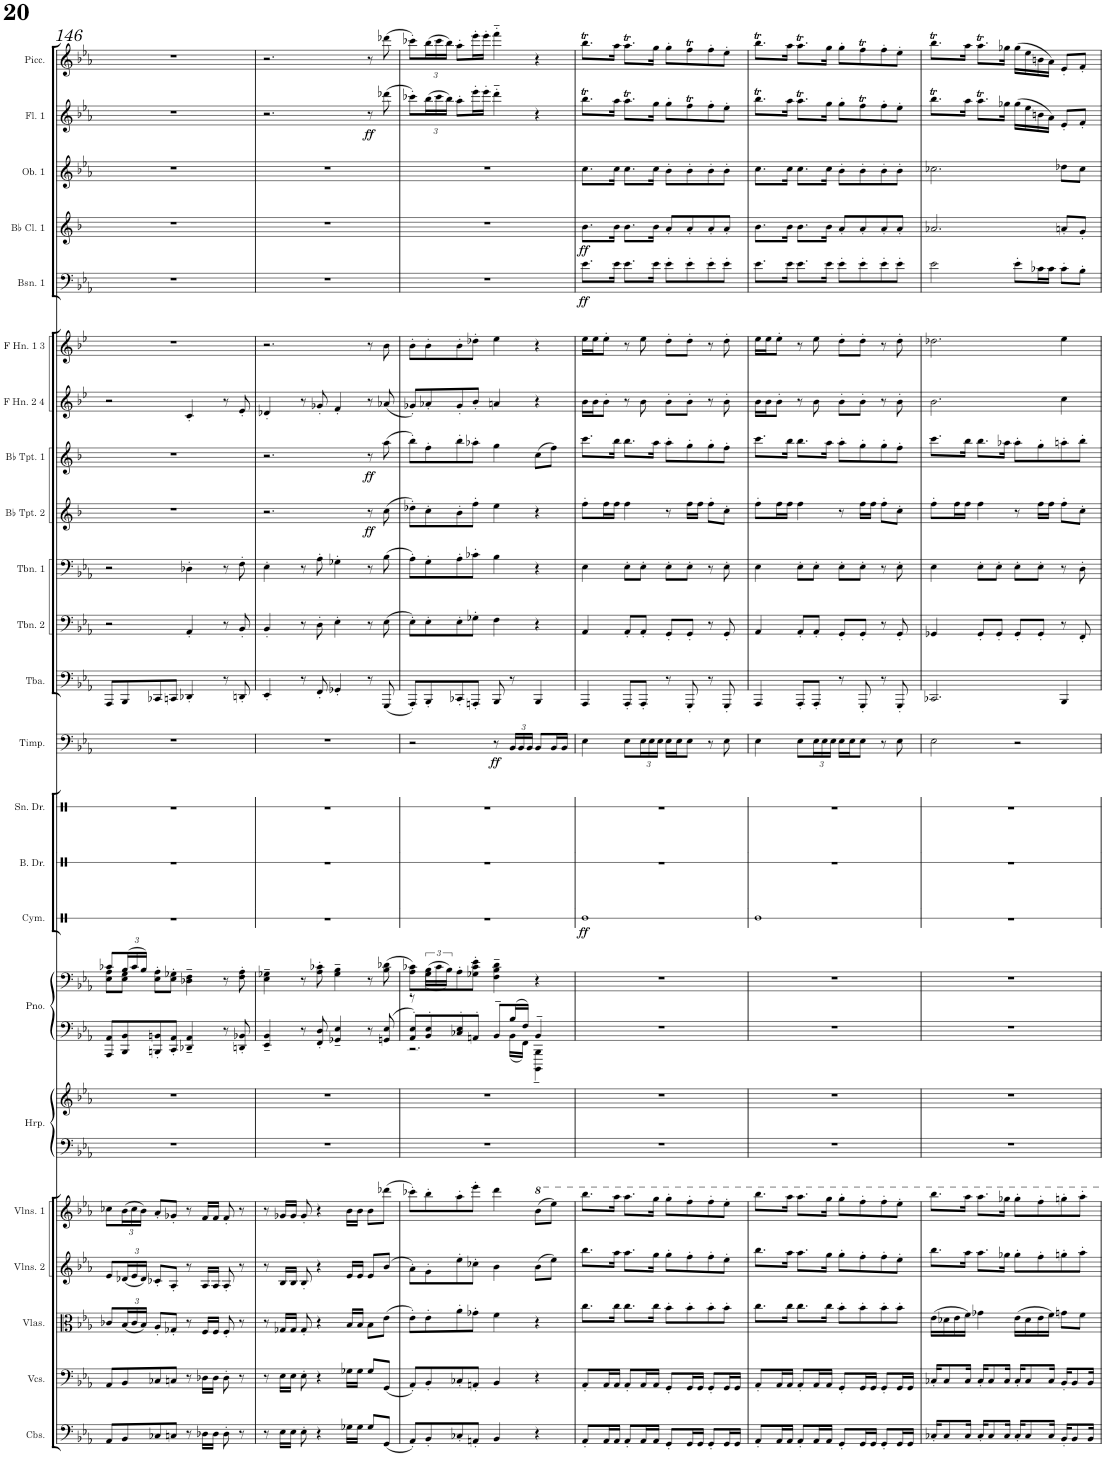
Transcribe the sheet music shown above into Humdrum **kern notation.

**kern	**kern	**kern	**kern	**kern	**kern	**kern	**kern	**kern	**kern	**dynam	**kern	**kern	**kern	**dynam	**kern	**kern	**kern	**kern	**dynam	**kern	**dynam	**kern	**kern	**kern	**dynam	**kern	**dynam	**kern	**kern	**dynam	**kern
*part23	*part22	*part21	*part20	*part19	*part18	*part18	*part17	*part17	*part16	*part16	*part15	*part14	*part13	*part13	*part12	*part11	*part10	*part9	*part9	*part8	*part8	*part7	*part6	*part5	*part5	*part4	*part4	*part3	*part2	*part2	*part1
*staff25	*staff24	*staff23	*staff22	*staff21	*staff20	*staff19	*staff18	*staff17	*staff16	*staff16	*staff15	*staff14	*staff13	*staff13	*staff12	*staff11	*staff10	*staff9	*staff9	*staff8	*staff8	*staff7	*staff6	*staff5	*staff5	*staff4	*staff4	*staff3	*staff2	*staff2	*staff1
*I"Contrabasses	*I"Violoncellos	*I"Violas	*I"Violins 2	*I"Violins 1	*I"Harp	*	*I"Piano	*	*I"Cymbal	*	*I"Bass Drum	*I"Snare Drum	*I"Timpani	*	*I"Tuba	*I"Trombone 2	*I"Trombone 1	*I"Bb Trumpet 2	*	*I"Bb Trumpet 1	*	*I"F Horn 2 &amp; 4	*I"F Horn 1 &amp; 3	*I"Bassoon 1	*	*I"Bb Clarinet 1	*	*I"Oboe 1	*I"Flute 1	*	*I"Piccolo
*I'Cbs.	*I'Vcs.	*I'Vlas.	*I'Vlns. 2	*I'Vlns. 1	*I'Hrp.	*	*I'Pno.	*	*I'Cym.	*	*I'B. Dr.	*I'Sn. Dr.	*I'Timp.	*	*I'Tba.	*I'Tbn. 2	*I'Tbn. 1	*I'Bb Tpt. 2	*	*I'Bb Tpt. 1	*	*I'F Hn. 2 4	*I'F Hn. 1 3	*I'Bsn. 1	*	*I'Bb Cl. 1	*	*I'Ob. 1	*I'Fl. 1	*	*I'Picc.
!!LO:PB:g=z
*clefF4	*clefF4	*clefC3	*clefG2	*clefG2	*clefF4	*clefG2	*clefF4	*clefF4	*clefX	*	*clefX	*clefX	*clefF4	*	*clefF4	*clefF4	*clefF4	*clefG2	*	*clefG2	*	*clefG2	*clefG2	*clefF4	*	*clefG2	*	*clefG2	*clefG2	*	*clefG2
*Trd7c12	*	*	*	*	*	*	*	*	*	*	*	*	*	*	*	*	*	*Trd1c2	*	*Trd1c2	*	*Trd4c7	*Trd4c7	*	*	*Trd1c2	*	*	*	*	*Trd-7c-12
*k[b-e-a-]	*k[b-e-a-]	*k[b-e-a-]	*k[b-e-a-]	*k[b-e-a-]	*k[b-e-a-]	*k[b-e-a-]	*k[b-e-a-]	*k[b-e-a-]	*k[]	*	*k[]	*k[]	*k[b-e-a-]	*	*k[b-e-a-]	*k[b-e-a-]	*k[b-e-a-]	*k[b-]	*	*k[b-]	*	*k[b-e-]	*k[b-e-]	*k[b-e-a-]	*	*k[b-]	*	*k[b-e-a-]	*k[b-e-a-]	*	*k[b-e-a-]
*M4/4	*M4/4	*M4/4	*M4/4	*M4/4	*M4/4	*M4/4	*M4/4	*M4/4	*M4/4	*	*M4/4	*M4/4	*M4/4	*	*M4/4	*M4/4	*M4/4	*M4/4	*	*M4/4	*	*M4/4	*M4/4	*M4/4	*	*M4/4	*	*M4/4	*M4/4	*	*M4/4
=146	=146	=146	=146	=146	=146	=146	=146	=146	=146	=146	=146	=146	=146	=146	=146	=146	=146	=146	=146	=146	=146	=146	=146	=146	=146	=146	=146	=146	=146	=146	=146
*	*	*	*	*	*	*	*	*^	*	*	*	*	*	*	*	*	*	*	*	*	*	*	*	*	*	*	*	*	*	*	*
8AA-/L	8AA-/L	8c-X/L	8e-/L	8cc-X\L	1r	1r	8AAA-/ 8AA-/L	8c-X/L	8E-\ 8A-\L	1r	.	1r	1r	1r	.	8AAA-/L	2r	2r	1r	.	1r	.	2r	1r	1r	.	1r	.	1r	1r	.	1r
*	*	*Xbrackettup	*Xbrackettup	*Xbrackettup	*	*	*	*Xbrackettup	*	*	*	*	*	*	*	*	*	*	*	*	*	*	*	*	*	*	*	*	*	*	*	*
8BB-/	8BB-/	(24B-/L	(24d-X/L	(24b-\L	.	.	8BBB-/ 8BB-/	(24B-/L	8E-\ 8G\J	.	.	.	.	.	.	8BBB-/	.	.	.	.	.	.	.	.	.	.	.	.	.	.	.	.
.	.	24c-/	24e-/	24cc-\	.	.	.	24c-/	.	.	.	.	.	.	.	.	.	.	.	.	.	.	.	.	.	.	.	.	.	.	.	.
.	.	24B-/JJ)	24d-/JJ)	24b-\JJ)	.	.	.	24B-/JJ)	.	.	.	.	.	.	.	.	.	.	.	.	.	.	.	.	.	.	.	.	.	.	.	.
8C-X/	8C-X/	8A-'/L	8c-X'/L	8a-'/L	.	.	8BBBn/' 8BBn/'	8E-\' 8A-\'L	2.ryy	.	.	.	.	.	.	8CC-X/	.	.	.	.	.	.	.	.	.	.	.	.	.	.	.	.
8Cn/J	8Cn/J	8G-X'/J	8A-'/J	8g-X'/J	.	.	8CC/' 8AA-/'J	8E-\' 8G-X\'J	.	.	.	.	.	.	.	8CCn/J	.	.	.	.	.	.	.	.	.	.	.	.	.	.	.	.
8r	8r	8r	8r	8r	.	.	4DD-X/~ 4AA-/~	4D-X\~ 4F\~	.	.	.	.	.	.	.	4DD-X'/	4AA-'/	4D-X'\	.	.	.	.	4c'/	.	.	.	.	.	.	.	.	.
16D-X\LL	16D-X\LL	16F/LL	16A-/LL	16f/LL	.	.	.	.	.	.	.	.	.	.	.	.	.	.	.	.	.	.	.	.	.	.	.	.	.	.	.	.
16D-\JJ	16D-\JJ	16F/JJ	16A-/JJ	16f/JJ	.	.	.	.	.	.	.	.	.	.	.	.	.	.	.	.	.	.	.	.	.	.	.	.	.	.	.	.
8D-'\	8D-'\	8F'/	8A-'/	8f'/	.	.	8r	8r	.	.	.	.	.	.	.	8r	8r	8r	.	.	.	.	8r	.	.	.	.	.	.	.	.	.
8r	8r	8r	8r	8r	.	.	8DDn/' 8BB-X/'	8F\' 8A-\'	.	.	.	.	.	.	.	8DDn'/	8BB-'/	8F'\	.	.	.	.	8e-'/	.	.	.	.	.	.	.	.	.
*	*	*	*	*	*	*	*	*v	*v	*	*	*	*	*	*	*	*	*	*	*	*	*	*	*	*	*	*	*	*	*	*	*
=147	=147	=147	=147	=147	=147	=147	=147	=147	=147	=147	=147	=147	=147	=147	=147	=147	=147	=147	=147	=147	=147	=147	=147	=147	=147	=147	=147	=147	=147	=147	=147
8r	8r	8r	8r	8r	1r	1r	4EE-/~ 4BB-/~	4E-\~ 4G-X\~	1r	.	1r	1r	1r	.	4EE-'/	4BB-'/	4E-'\	2.r	.	2.r	.	4d-X'/	2.r	1r	.	1r	.	1r	2.r	.	2.r
16E-\LL	16E-\LL	16G-X/LL	16B-/LL	16g-X/LL	.	.	.	.	.	.	.	.	.	.	.	.	.	.	.	.	.	.	.	.	.	.	.	.	.	.	.
16E-\JJ	16E-\JJ	16G-/JJ	16B-/JJ	16g-/JJ	.	.	.	.	.	.	.	.	.	.	.	.	.	.	.	.	.	.	.	.	.	.	.	.	.	.	.
8E-'\	8E-'\	8G-'/	8B-'/	8g-'/	.	.	8r	8r	.	.	.	.	.	.	8r	8r	8r	.	.	.	.	8r	.	.	.	.	.	.	.	.	.
4r	4r	4r	4r	4r	.	.	8FF/' 8D/'	8A-\' 8c-X\'	.	.	.	.	.	.	8FF'/	8D'\	8A-'\	.	.	.	.	8g-X'/	.	.	.	.	.	.	.	.	.
.	.	.	.	.	.	.	4GG-X/~ 4E-/~	4G-\~ 4B-\~	.	.	.	.	.	.	4GG-X'/	4E-'\	4G-X'\	.	.	.	.	4f'/	.	.	.	.	.	.	.	.	.
16G-X\LL	16G-X\LL	16B-/LL	16e-/LL	16b-\LL	.	.	.	.	.	.	.	.	.	.	.	.	.	.	.	.	.	.	.	.	.	.	.	.	.	.	.
16G-\JJ	16G-\JJ	16B-/JJ	16e-/JJ	16b-\JJ	.	.	.	.	.	.	.	.	.	.	.	.	.	.	.	.	.	.	.	.	.	.	.	.	.	.	.
!	!	!	!	!	!	!	!	!	!	!	!	!	!	!	!	!	!	!	!LO:DY:b	!	!LO:DY:b	!	!	!	!	!	!	!	!	!LO:DY:b	!
8G-/L	8G-/L	8B-\L	8e-/L	8b-\L	.	.	8r	8r	.	.	.	.	.	.	8r	8r	8r	8r	ff	8r	ff	8r	8r	.	.	.	.	.	8r	ff	8r
(8GG/J	(8GG/J	(8e-\J	(8b-/J	(8ddd-X\J	.	.	8GGn/ 8E-/	(8B-\ 8d-X\	.	.	.	.	.	.	(8GGG/	(8E-\	(8B-\	(8cc\	.	(8aa\	.	(8a-X/	8b-\	.	.	.	.	.	(8ddd-X\	.	(8ddd-X\
=148	=148	=148	=148	=148	=148	=148	=148	=148	=148	=148	=148	=148	=148	=148	=148	=148	=148	=148	=148	=148	=148	=148	=148	=148	=148	=148	=148	=148	=148	=148	=148
*	*	*	*	*	*	*	*^	*	*	*	*	*	*	*	*	*	*	*	*	*	*	*	*	*	*	*	*	*	*	*	*
!	!	!	!	!	!	!	!	!LO:N:vis=2.	!	!	!	!	!	!	!	!	!	!	!	!	!	!	!	!	!	!	!	!	!	!	!	!
*	*	*	*	*	*	*	*	*	*^	*	*	*	*	*	*	*	*	*	*	*	*	*	*	*	*	*	*	*	*	*	*	*
8AA-'/L)	8AA-'/L)	8e-'\L)	8a-'\L)	8ccc-X'\L)	1r	1r	8AA-/' 8E-/'L	8%5r	8A-\' 8c-X\'L)	8r	1r	.	1r	1r	2r	.	8AAA-'/L)	8E-'\L)	8A-'\L)	8dd-X'\L)	.	8bb-'\L)	.	8g-X'/L)	8b-'\L	1r	.	1r	.	1r	8ccc-X'\L)	.	8ccc-X'\L)
*	*	*	*	*	*	*	*	*	*	*brackettup	*	*	*	*	*	*	*	*	*	*	*	*	*	*	*	*	*	*	*	*	*Xbrackettup	*	*Xbrackettup
8BB-'/	8BB-'/	8e-'\	8g'\	8bb-'\	.	.	8BB-/' 8E-/'	.	8G\	((>24B-\LL	.	.	.	.	.	.	8BBB-'/	8E-'\	8G'\	8cc'\	.	8ff'\	.	8a-X'/	8b-'\	.	.	.	.	.	(24bb-\L	.	(24bb-\L
.	.	.	.	.	.	.	.	.	.	24c-\	.	.	.	.	.	.	.	.	.	.	.	.	.	.	.	.	.	.	.	.	24ccc-\	.	24ccc-\
.	.	.	.	.	.	.	.	.	.	24B-\JJ))	.	.	.	.	.	.	.	.	.	.	.	.	.	.	.	.	.	.	.	.	24bb-\JJ)	.	24bb-\JJ)
8C-X'/	8C-X'/	8a-'\	8ee-'\	8aa-'\	.	.	8C-X/' 8E-/'	.	8A-'\	2.ryy	.	.	.	.	.	.	8CC-X'/	8E-'\	8A-'\	8b-'\	.	8bb-'\	.	8g-'/	8b-'\	.	.	.	.	.	8aa-'\L	.	8aa-'\L
8AAn'/J	8AAn'/J	8g-X'\J	8cc-X'\J	8eee-'\J	.	.	8AAn'/J	.	8G-X\' 8c-\' 8e-\'J	.	.	.	.	.	.	.	8AAAn'/J	8G-X'\J	8c-X'\J	8ff'\J	.	8aa-X'\J	.	8b-'/J	8dd-X'\J	.	.	.	.	.	16eee-'\L	.	16eee-'\L
.	.	.	.	.	.	.	.	.	.	.	.	.	.	.	.	.	.	.	.	.	.	.	.	.	.	.	.	.	.	.	16eee-'\JJ	.	16eee-'\JJ
!	!	!	!	!	!	!	!	!	!	!	!	!	!	!	!	!LO:DY:b	!	!	!	!	!	!	!	!	!	!	!	!	!	!	!	!	!
4BB-/	4BB-/	4f\	4b-\	4ddd\	.	.	8BB-~/L	.	4F\~ 4B-\~ 4d\~	.	.	.	.	.	8r	ff	8BBB-/	4F\	4B-\	4ee\	.	4gg\	.	4an/	4ee-\	.	.	.	.	.	4ddd'~\	.	4fff'~\
*	*	*	*	*	*	*	*	*	*	*	*	*	*	*	*Xbrackettup	*	*	*	*	*	*	*	*	*	*	*	*	*	*	*	*	*	*
.	.	.	.	.	.	.	16B-/L	16BB-\LL	.	.	.	.	.	.	24BB-/LL	.	8r	.	.	.	.	.	.	.	.	.	.	.	.	.	.	.	.
.	.	.	.	.	.	.	.	.	.	.	.	.	.	.	24BB-/	.	.	.	.	.	.	.	.	.	.	.	.	.	.	.	.	.	.
.	.	.	.	.	.	.	16F/JJ	16FF\JJ	.	.	.	.	.	.	.	.	.	.	.	.	.	.	.	.	.	.	.	.	.	.	.	.	.
.	.	.	.	.	.	.	.	.	.	.	.	.	.	.	24BB-/JJ	.	.	.	.	.	.	.	.	.	.	.	.	.	.	.	.	.	.
4r	4r	4r	(8b-\L	(8bb-\L	.	.	4BB-~/	4BBBB-\~ 4BBB-\~	4r	.	.	.	.	.	8BB-/L	.	4BBB-/	4r	4r	4r	.	(8cc\L	.	4r	4r	.	.	.	.	.	4r	.	4r
.	.	.	8ee-\J)	8eee-\J)	.	.	.	.	.	.	.	.	.	.	16BB-/L	.	.	.	.	.	.	8ff\J)	.	.	.	.	.	.	.	.	.	.	.
.	.	.	.	.	.	.	.	.	.	.	.	.	.	.	16BB-/JJ	.	.	.	.	.	.	.	.	.	.	.	.	.	.	.	.	.	.
*	*	*	*	*	*	*	*v	*v	*	*	*	*	*	*	*	*	*	*	*	*	*	*	*	*	*	*	*	*	*	*	*	*	*
*	*	*	*	*	*	*	*	*v	*v	*	*	*	*	*	*	*	*	*	*	*	*	*	*	*	*	*	*	*	*	*	*	*
=149	=149	=149	=149	=149	=149	=149	=149	=149	=149	=149	=149	=149	=149	=149	=149	=149	=149	=149	=149	=149	=149	=149	=149	=149	=149	=149	=149	=149	=149	=149	=149
!	!	!	!	!	!	!	!	!	!	!LO:DY:b	!	!	!	!	!	!	!	!	!	!	!	!	!	!	!LO:DY:b	!	!LO:DY:b	!	!	!	!
8AA-'/L	8AA-'/L	8.cc\L	8.bb-\L	8.bbb-\L	1r	1r	1r	1r	1Re	ff	1r	1r	4E-\	.	4AAA-/	4AA-/	4E-\	8ff'\L	.	8.ccc\L	.	16b-\LL	16ee-\LL	8.e-\L	ff	8.b-\L	ff	8.cc\L	8.bb-T\L	.	8.bb-T\L
.	.	.	.	.	.	.	.	.	.	.	.	.	.	.	.	.	.	.	.	.	.	16b-\J	16ee-\J	.	.	.	.	.	.	.	.
16AA-/L	16AA-/L	.	.	.	.	.	.	.	.	.	.	.	.	.	.	.	.	16ff\L	.	.	.	8b-'\J	8ee-'\J	.	.	.	.	.	.	.	.
16AA-/JJ	16AA-/JJ	16cc\Jk	16aa-\Jk	16aaa-\Jk	.	.	.	.	.	.	.	.	.	.	.	.	.	16ff\JJ	.	16bb-\Jk	.	.	.	16e-\Jk	.	16b-\Jk	.	16cc\Jk	16aa-\Jk	.	16aa-\Jk
8AA-'/L	8AA-'/L	8.cc\L	8.aa-\L	8.aaa-\L	.	.	.	.	.	.	.	.	8E-\L	.	8AAA-'/L	8AA-'/L	8E-'\L	4ff\	.	8.bb-\L	.	8r	8r	8.e-\L	.	8.b-\L	.	8.cc\L	8.aa-T\L	.	8.aa-T\L
16AA-/L	16AA-/L	.	.	.	.	.	.	.	.	.	.	.	24E-\L	.	8AAA-'/J	8AA-'/J	8E-'\J	.	.	.	.	8b-\	8ee-\	.	.	.	.	.	.	.	.
.	.	.	.	.	.	.	.	.	.	.	.	.	24E-\	.	.	.	.	.	.	.	.	.	.	.	.	.	.	.	.	.	.
16AA-/JJ	16AA-/JJ	16cc\Jk	16gg\Jk	16ggg\Jk	.	.	.	.	.	.	.	.	.	.	.	.	.	.	.	16aa\Jk	.	.	.	16e-\Jk	.	16b-\Jk	.	16cc\Jk	16gg\Jk	.	16gg\Jk
.	.	.	.	.	.	.	.	.	.	.	.	.	24E-\JJ	.	.	.	.	.	.	.	.	.	.	.	.	.	.	.	.	.	.
8GG'/L	8GG'/L	8b-'\L	8gg'\L	8ggg'\L	.	.	.	.	.	.	.	.	16E-\LL	.	8r	8GG'/L	8E-'\L	8r	.	8aa'\L	.	8b-'\L	8dd'\L	8e-'\L	.	8a'/L	.	8b-'\L	8gg'\L	.	8gg'\L
.	.	.	.	.	.	.	.	.	.	.	.	.	16E-\J	.	.	.	.	.	.	.	.	.	.	.	.	.	.	.	.	.	.
16GG/L	16GG/L	8b-'\	8ff'\	8fff'\	.	.	.	.	.	.	.	.	8E-\J	.	8GGG'/	8GG'/J	8E-'\J	16ff\LL	.	8gg'\	.	8b-'\J	8dd'\J	8e-'\	.	8a'/	.	8b-'\	8ffT\	.	8ffT\
16GG/JJ	16GG/JJ	.	.	.	.	.	.	.	.	.	.	.	.	.	.	.	.	16ff\JJ	.	.	.	.	.	.	.	.	.	.	.	.	.
8GG'/L	8GG'/L	8b-'\	8ff'\	8fff'\	.	.	.	.	.	.	.	.	8r	.	8r	8r	8r	8ff'\L	.	8gg'\	.	8r	8r	8e-'\	.	8a'/	.	8b-'\	8ff'\	.	8ff'\
16GG/L	16GG/L	8b-'\J	8ee-'\J	8eee-'\J	.	.	.	.	.	.	.	.	8E-\	.	8GGG'/	8GG'/	8E-'\	8cc'\J	.	8ff'\J	.	8b-'\	8dd'\	8e-'\J	.	8a'/J	.	8b-'\J	8ee-'\J	.	8ee-'\J
16GG/JJ	16GG/JJ	.	.	.	.	.	.	.	.	.	.	.	.	.	.	.	.	.	.	.	.	.	.	.	.	.	.	.	.	.	.
=150	=150	=150	=150	=150	=150	=150	=150	=150	=150	=150	=150	=150	=150	=150	=150	=150	=150	=150	=150	=150	=150	=150	=150	=150	=150	=150	=150	=150	=150	=150	=150
8AA-'/L	8AA-'/L	8.cc\L	8.bb-\L	8.bbb-\L	1r	1r	1r	1r	1Re	.	1r	1r	4E-\	.	4AAA-/	4AA-/	4E-\	8ff'\L	.	8.ccc\L	.	16b-\LL	16ee-\LL	8.e-\L	.	8.b-\L	.	8.cc\L	8.bb-T\L	.	8.bb-T\L
.	.	.	.	.	.	.	.	.	.	.	.	.	.	.	.	.	.	.	.	.	.	16b-\J	16ee-\J	.	.	.	.	.	.	.	.
16AA-/L	16AA-/L	.	.	.	.	.	.	.	.	.	.	.	.	.	.	.	.	16ff\L	.	.	.	8b-'\J	8ee-'\J	.	.	.	.	.	.	.	.
16AA-/JJ	16AA-/JJ	16cc\Jk	16aa-\Jk	16aaa-\Jk	.	.	.	.	.	.	.	.	.	.	.	.	.	16ff\JJ	.	16bb-\Jk	.	.	.	16e-\Jk	.	16b-\Jk	.	16cc\Jk	16aa-\Jk	.	16aa-\Jk
8AA-'/L	8AA-'/L	8.cc\L	8.aa-\L	8.aaa-\L	.	.	.	.	.	.	.	.	8E-\L	.	8AAA-'/L	8AA-'/L	8E-'\L	4ff\	.	8.bb-\L	.	8r	8r	8.e-\L	.	8.b-\L	.	8.cc\L	8.aa-T\L	.	8.aa-T\L
16AA-/L	16AA-/L	.	.	.	.	.	.	.	.	.	.	.	24E-\L	.	8AAA-'/J	8AA-'/J	8E-'\J	.	.	.	.	8b-\	8ee-\	.	.	.	.	.	.	.	.
.	.	.	.	.	.	.	.	.	.	.	.	.	24E-\	.	.	.	.	.	.	.	.	.	.	.	.	.	.	.	.	.	.
16AA-/JJ	16AA-/JJ	16cc\Jk	16gg\Jk	16ggg\Jk	.	.	.	.	.	.	.	.	.	.	.	.	.	.	.	16aa\Jk	.	.	.	16e-\Jk	.	16b-\Jk	.	16cc\Jk	16gg\Jk	.	16gg\Jk
.	.	.	.	.	.	.	.	.	.	.	.	.	24E-\JJ	.	.	.	.	.	.	.	.	.	.	.	.	.	.	.	.	.	.
8GG'/L	8GG'/L	8b-'\L	8gg'\L	8ggg'\L	.	.	.	.	.	.	.	.	16E-\LL	.	8r	8GG'/L	8E-'\L	8r	.	8aa'\L	.	8b-'\L	8dd'\L	8e-'\L	.	8a'/L	.	8b-'\L	8gg'\L	.	8gg'\L
.	.	.	.	.	.	.	.	.	.	.	.	.	16E-\J	.	.	.	.	.	.	.	.	.	.	.	.	.	.	.	.	.	.
16GG/L	16GG/L	8b-'\	8ff'\	8fff'\	.	.	.	.	.	.	.	.	8E-\J	.	8GGG'/	8GG'/J	8E-'\J	16ff\LL	.	8gg'\	.	8b-'\J	8dd'\J	8e-'\	.	8a'/	.	8b-'\	8ffT\	.	8ffT\
16GG/JJ	16GG/JJ	.	.	.	.	.	.	.	.	.	.	.	.	.	.	.	.	16ff\JJ	.	.	.	.	.	.	.	.	.	.	.	.	.
8GG'/L	8GG'/L	8b-'\	8ff'\	8fff'\	.	.	.	.	.	.	.	.	8r	.	8r	8r	8r	8ff'\L	.	8gg'\	.	8r	8r	8e-'\	.	8a'/	.	8b-'\	8ff'\	.	8ff'\
16GG/L	16GG/L	8b-'\J	8ee-'\J	8eee-'\J	.	.	.	.	.	.	.	.	8E-\	.	8GGG'/	8GG'/	8E-'\	8cc'\J	.	8ff'\J	.	8b-'\	8dd'\	8e-'\J	.	8a'/J	.	8b-'\J	8ee-'\J	.	8ee-'\J
16GG/JJ	16GG/JJ	.	.	.	.	.	.	.	.	.	.	.	.	.	.	.	.	.	.	.	.	.	.	.	.	.	.	.	.	.	.
=151	=151	=151	=151	=151	=151	=151	=151	=151	=151	=151	=151	=151	=151	=151	=151	=151	=151	=151	=151	=151	=151	=151	=151	=151	=151	=151	=151	=151	=151	=151	=151
16C-X'/KL	16C-X'/KL	(16e-\LL	8.bb-\L	8.bbb-\L	1r	1r	1r	1r	1r	.	1r	1r	2E-\	.	2.CC-X/	4GG-X/	4E-\	8ff'\L	.	8.ccc\L	.	2.b-\	2.dd-X\	2e-\	.	2.a-X/	.	2.cc-X\	8.bb-T\L	.	8.bb-T\L
8C-/	8C-/	16d-X\	.	.	.	.	.	.	.	.	.	.	.	.	.	.	.	.	.	.	.	.	.	.	.	.	.	.	.	.	.
.	.	16e-\	.	.	.	.	.	.	.	.	.	.	.	.	.	.	.	16ff\L	.	.	.	.	.	.	.	.	.	.	.	.	.
16C-/Jk	16C-/Jk	16f\JJ)	16aa-\Jk	16aaa-\Jk	.	.	.	.	.	.	.	.	.	.	.	.	.	16ff\JJ	.	16bb-\Jk	.	.	.	.	.	.	.	.	16aa-\Jk	.	16aa-\Jk
16C-'/KL	16C-'/KL	4g-X\	8.aa-\L	8.aaa-\L	.	.	.	.	.	.	.	.	.	.	.	8GG-'/L	8E-'\L	4ff\	.	8.bb-\L	.	.	.	.	.	.	.	.	8.aa-T\L	.	8.aa-T\L
8C-/	8C-/	.	.	.	.	.	.	.	.	.	.	.	.	.	.	.	.	.	.	.	.	.	.	.	.	.	.	.	.	.	.
.	.	.	.	.	.	.	.	.	.	.	.	.	.	.	.	8GG-'/J	8E-'\J	.	.	.	.	.	.	.	.	.	.	.	.	.	.
16C-/Jk	16C-/Jk	.	16gg-X\Jk	16ggg-X\Jk	.	.	.	.	.	.	.	.	.	.	.	.	.	.	.	16aa-X\Jk	.	.	.	.	.	.	.	.	16gg-X\Jk	.	16gg-X\Jk
16C-'/KL	16C-'/KL	(16e-\LL	8gg-'\L	8ggg-'\L	.	.	.	.	.	.	.	.	2r	.	.	8GG-'/L	8E-'\L	8r	.	8aa-'\L	.	.	.	8e-'\L	.	.	.	.	(16gg-\LL	.	(16gg-\LL
8C-/	8C-/	16d-\	.	.	.	.	.	.	.	.	.	.	.	.	.	.	.	.	.	.	.	.	.	.	.	.	.	.	16ee-\	.	16ee-\
.	.	16e-\	8ff'\	8fff'\	.	.	.	.	.	.	.	.	.	.	.	8GG-'/J	8E-'\J	16ff\LL	.	8gg'\	.	.	.	16c-X\L	.	.	.	.	16bn\	.	16bn\
16C-/Jk	16C-/Jk	16f\JJ)	.	.	.	.	.	.	.	.	.	.	.	.	.	.	.	16ff\JJ	.	.	.	.	.	16c-\JJ	.	.	.	.	16a-\JJ)	.	16a-\JJ)
16BB-'/KL	16BB-'/KL	8gn\L	8ggn'\	8gggn'\	.	.	.	.	.	.	.	.	.	.	4BBB-/	8r	8r	8ff'\L	.	8aan'\	.	4cc\	4ee-\	8c-'\L	.	8an'/L	.	8dd-X\L	8e-'/L	.	8e-'/L
8BB-/	8BB-/	.	.	.	.	.	.	.	.	.	.	.	.	.	.	.	.	.	.	.	.	.	.	.	.	.	.	.	.	.	.
.	.	8f\J	8aa-'\J	8aaa-'\J	.	.	.	.	.	.	.	.	.	.	.	8FF'/	8D'\	8cc'\J	.	8bb-'\J	.	.	.	8B-'\J	.	8g'/J	.	8cc-\J	8f'/J	.	8f'/J
16BB-/Jk	16BB-/Jk	.	.	.	.	.	.	.	.	.	.	.	.	.	.	.	.	.	.	.	.	.	.	.	.	.	.	.	.	.	.
=	=	=	=	=	=	=	=	=	=	=	=	=	=	=	=	=	=	=	=	=	=	=	=	=	=	=	=	=	=	=	=
*-	*-	*-	*-	*-	*-	*-	*-	*-	*-	*-	*-	*-	*-	*-	*-	*-	*-	*-	*-	*-	*-	*-	*-	*-	*-	*-	*-	*-	*-	*-	*-
